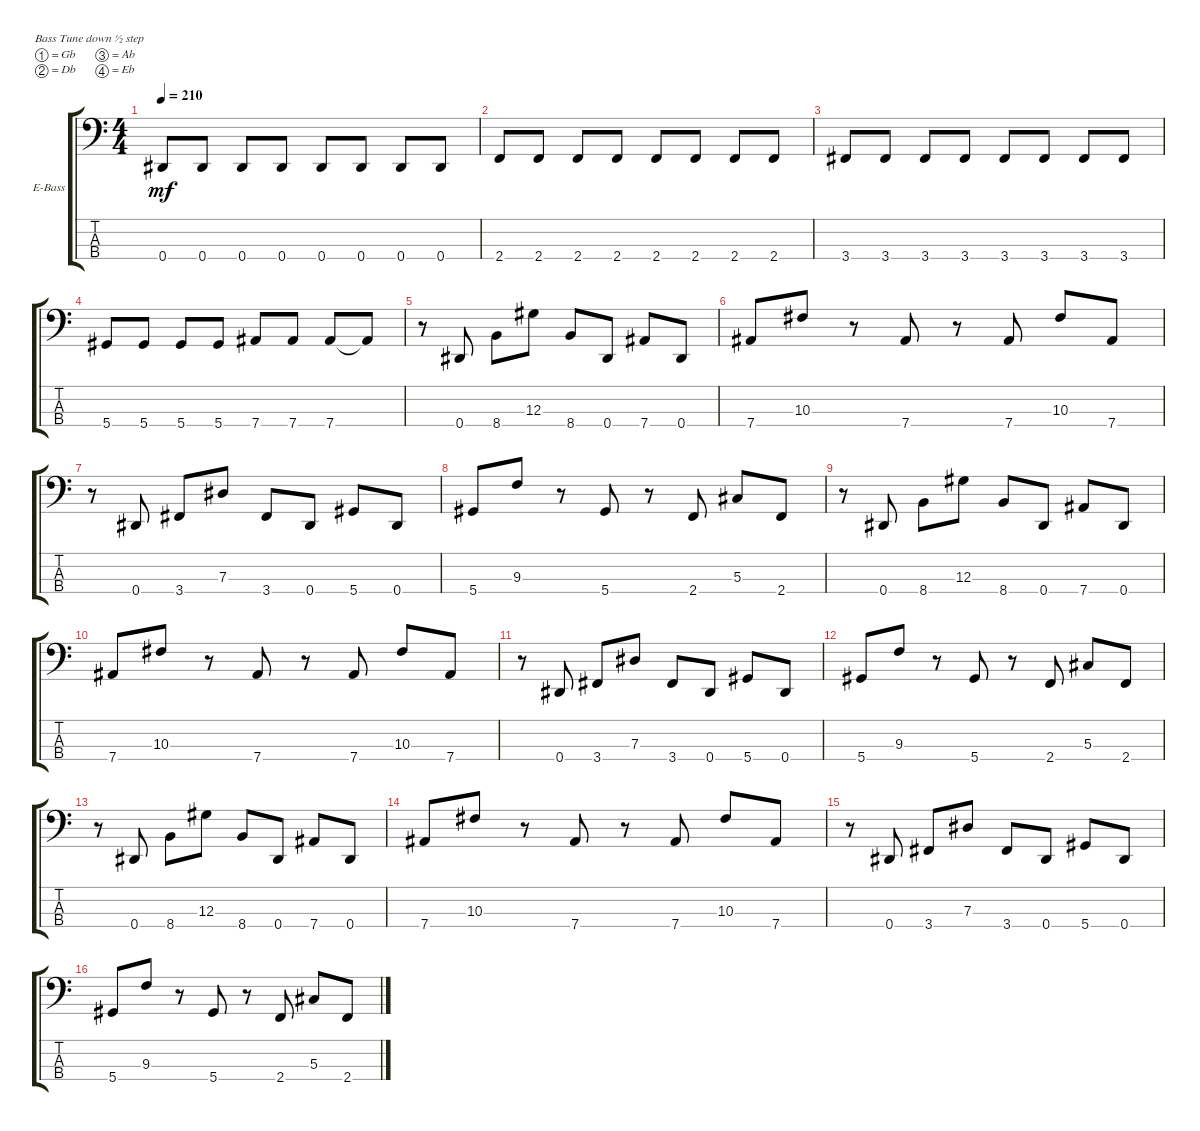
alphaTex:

\bracketExtendMode groupsimilarinstruments
\firstSystemTrackNameOrientation horizontal
\otherSystemsTrackNameOrientation horizontal
\track ("Electric Bass" "E-Bass") {instrument electricbassfinger}
\staff {score tabs}
\tuning (Gb2 Db2 Ab1 Eb1)
\ts (4 4)
\tempo 210
\clef f4
\ks c
0.4.8{dy mf} 0.4.8 0.4.8 0.4.8 0.4.8 0.4.8 0.4.8 0.4.8 |
2.4.8 2.4.8 2.4.8 2.4.8 2.4.8 2.4.8 2.4.8 2.4.8 |
3.4.8 3.4.8 3.4.8 3.4.8 3.4.8 3.4.8 3.4.8 3.4.8 |
5.4.8 5.4.8 5.4.8 5.4.8 7.4.8 7.4.8 7.4.8 7.4{t}.8 |
r.8 0.4.8 8.4.8 12.3.8 8.4.8 0.4.8 7.4.8 0.4.8 |
7.4.8 10.3.8 r.8 7.4.8 r.8 7.4.8 10.3.8 7.4.8 |
r.8 0.4.8 3.4.8 7.3.8 3.4.8 0.4.8 5.4.8 0.4.8 |
5.4.8 9.3.8 r.8 5.4.8 r.8 2.4.8 5.3.8 2.4.8 |
r.8 0.4.8 8.4.8 12.3.8 8.4.8 0.4.8 7.4.8 0.4.8 |
7.4.8 10.3.8 r.8 7.4.8 r.8 7.4.8 10.3.8 7.4.8 |
r.8 0.4.8 3.4.8 7.3.8 3.4.8 0.4.8 5.4.8 0.4.8 |
5.4.8 9.3.8 r.8 5.4.8 r.8 2.4.8 5.3.8 2.4.8 |
r.8 0.4.8 8.4.8 12.3.8 8.4.8 0.4.8 7.4.8 0.4.8 |
7.4.8 10.3.8 r.8 7.4.8 r.8 7.4.8 10.3.8 7.4.8 |
r.8 0.4.8 3.4.8 7.3.8 3.4.8 0.4.8 5.4.8 0.4.8 |
5.4.8 9.3.8 r.8 5.4.8 r.8 2.4.8 5.3.8 2.4.8
